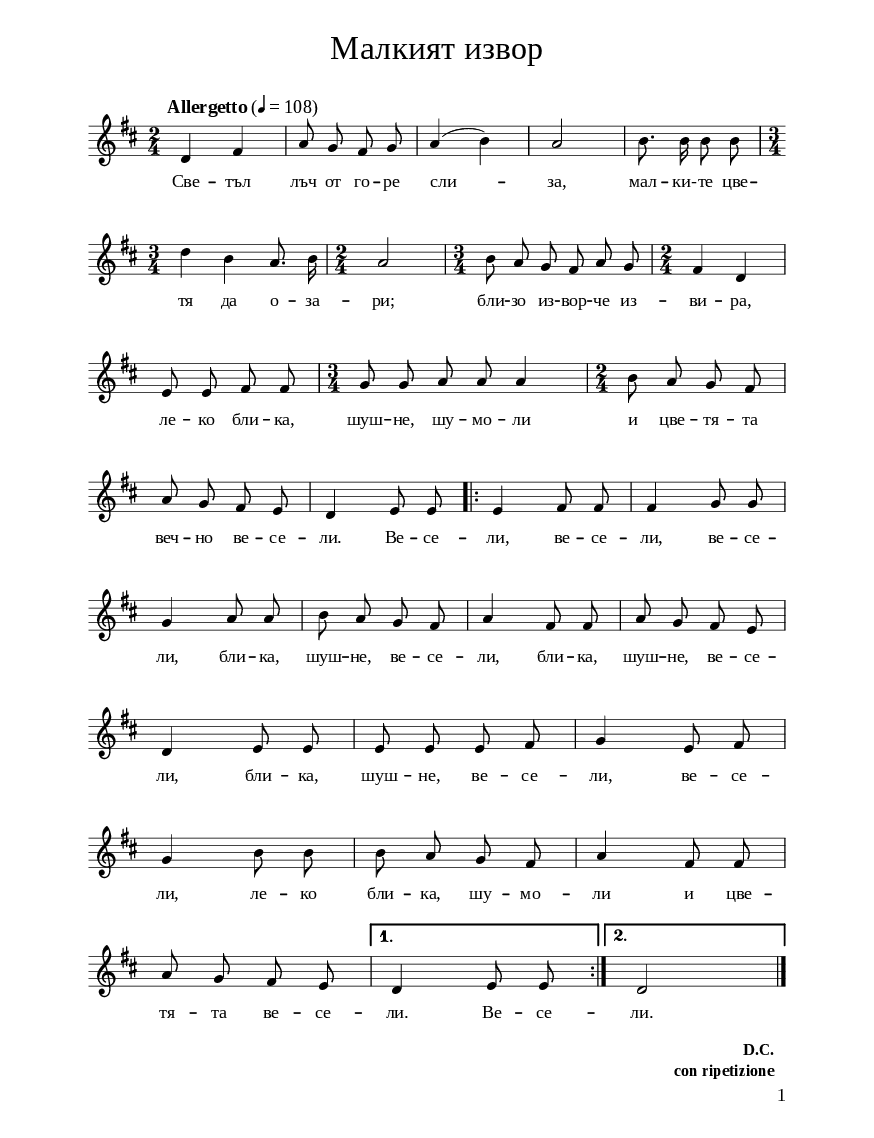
\version "2.24.2"

% include paper part and global functions
\include "include/globals.ily"

\bookpart {
  \label #'ref099
  \tocItem \markup "Малкият извор"
  \include "include/bookpart-paper.ily"
  \score {
    \include "include/score-layout.ily"


    \new Voice \absolute  {
      \clef treble
      \key d \major
      \time 2/4
      \tempoFunc "Allergetto" 4 "108"
      \autoBeamOff

      d'4 fis'4 | a'8 g'8 fis'8 g'8| a'4 ( b' ) | a'2 |b'8. b'16 b'8 b'8 | \break

      \time 3/4 d''4 b'4 a'8. b'16 | \time 2/4 a'2 | \time 3/4 b'8 a'8 g'8 fis'8 a'8 g'8 | \time 2/4 fis'4 d'4 | \break

      e'8 e'8 fis' fis' | \time 3/4 g'8 g' a' a' a'4| \time 2/4 b'8 a' g' fis' \break

      a'8 g' fis' e' | d'4 e'8 e' | \repeat volta 2 {
        e'4 fis'8 fis' | fis'4 g'8 g' |\break

        g'4 a'8 a' | b' a' g' fis' | a'4 fis'8 fis' |  a'8 g' fis' e' | \break

        d'4 e'8 e' | e' e' e' fis' | g'4 e'8 fis' | \break

        g'4 b'8 b'8 | b'8 a'8 g'8 fis'8 | a'4 fis'8 fis' | \break

        a'8 g' fis' e' |
      } \alternative { { d'4 e'8 e'8 } { d'2 } } \bar "|."

    }

    \addlyrics {
      Све -- тъл лъч от го -- ре сли  --  за,
      мал -- "ки-" -- те цве -- тя да о -- за -- ри;
      бли -- зо из -- вор -- че из -- ви -- ра,
      ле -- ко бли -- ка, шуш  -- не, шу -- мо -- ли
      и цве -- тя -- та веч -- но ве -- се -- ли.
      Ве -- се -- ли, ве -- се -- ли, ве -- се -- ли,
      бли -- ка, шуш -- не, ве -- се -- ли,
      бли -- ка, шуш -- не, ве -- се -- ли,
      бли -- ка, шуш -- не, ве -- се -- ли,
      ве -- се -- ли, ле -- ко бли  -- ка, шу --  мо -- ли
      и цве -- тя -- та ве -- се -- ли. Ве -- се -- ли.
    }

    \header {
      title = \titleFunc "Малкият извор" "Malkiyat izvor"
    }

    \midi{}

  } % score
  \markup \dc-two "D.C.""con ripetizione"
  

} % bookpart
